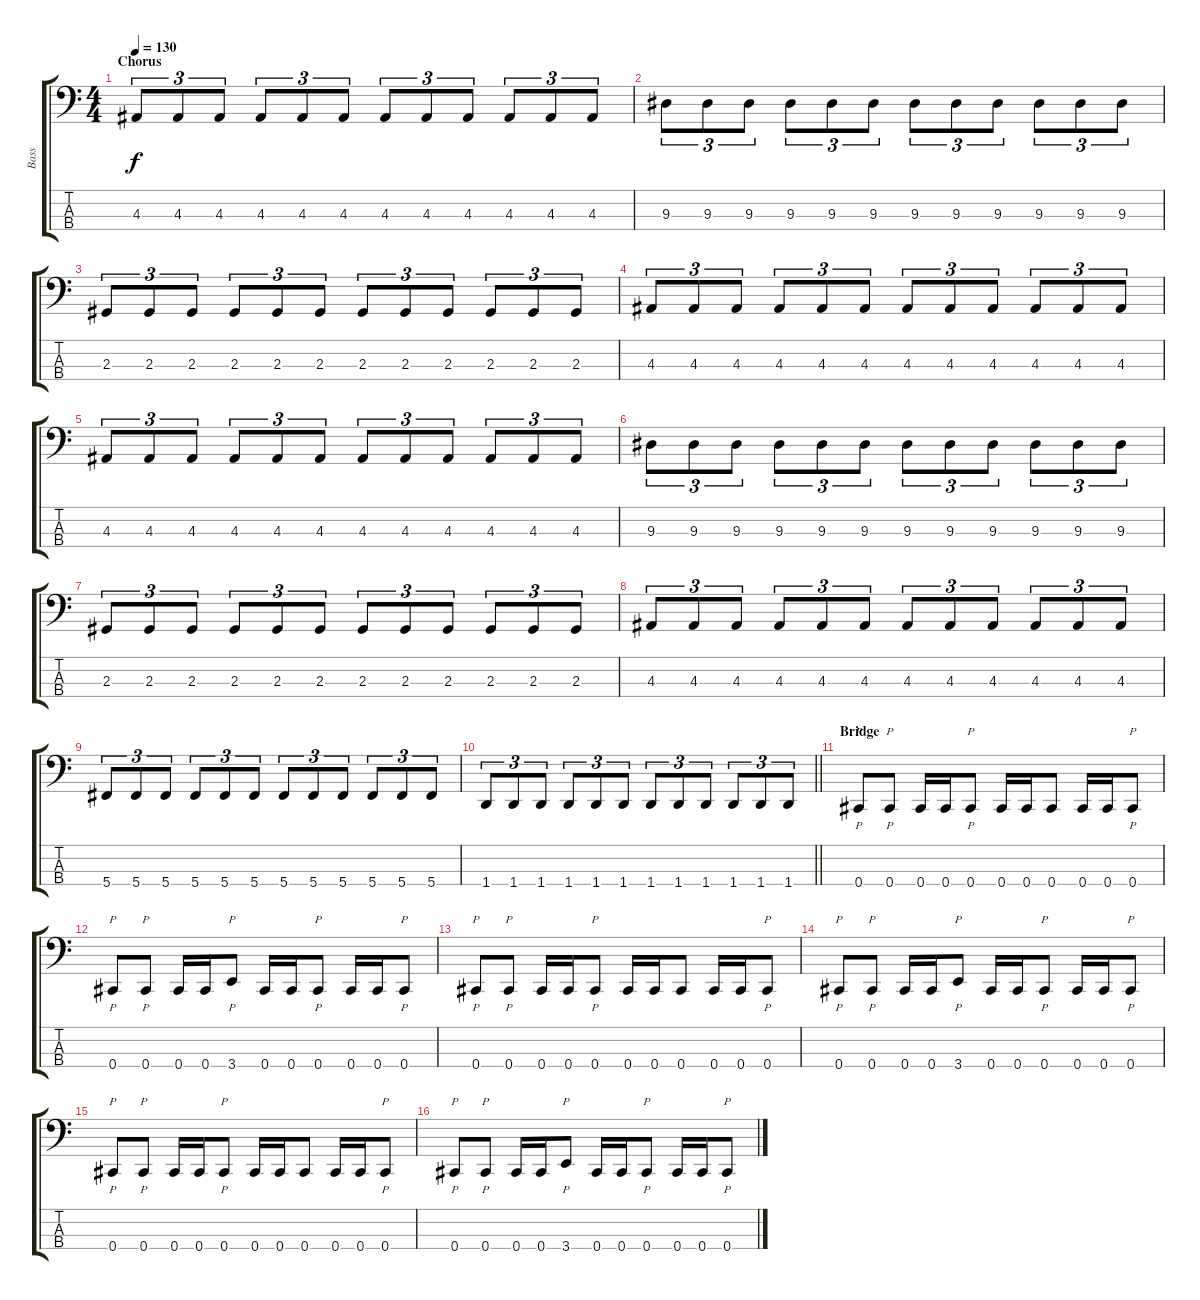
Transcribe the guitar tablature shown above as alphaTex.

\track ("Bass" "Bass") {instrument electricbassfinger}
\staff {score tabs}
\tuning (E2 B1 Gb1 Db1) {hide}
\ts (4 4)
\section ("" "Chorus")
\tempo 130
\clef f4
\ks c
4.3.8{tu (3 2) dy f} 4.3.8{tu (3 2)} 4.3.8{tu (3 2)} 4.3.8{tu (3 2)} 4.3.8{tu (3 2)} 4.3.8{tu (3 2)} 4.3.8{tu (3 2)} 4.3.8{tu (3 2)} 4.3.8{tu (3 2)} 4.3.8{tu (3 2)} 4.3.8{tu (3 2)} 4.3.8{tu (3 2)} |
9.3.8{tu (3 2)} 9.3.8{tu (3 2)} 9.3.8{tu (3 2)} 9.3.8{tu (3 2)} 9.3.8{tu (3 2)} 9.3.8{tu (3 2)} 9.3.8{tu (3 2)} 9.3.8{tu (3 2)} 9.3.8{tu (3 2)} 9.3.8{tu (3 2)} 9.3.8{tu (3 2)} 9.3.8{tu (3 2)} |
2.3.8{tu (3 2)} 2.3.8{tu (3 2)} 2.3.8{tu (3 2)} 2.3.8{tu (3 2)} 2.3.8{tu (3 2)} 2.3.8{tu (3 2)} 2.3.8{tu (3 2)} 2.3.8{tu (3 2)} 2.3.8{tu (3 2)} 2.3.8{tu (3 2)} 2.3.8{tu (3 2)} 2.3.8{tu (3 2)} |
4.3.8{tu (3 2)} 4.3.8{tu (3 2)} 4.3.8{tu (3 2)} 4.3.8{tu (3 2)} 4.3.8{tu (3 2)} 4.3.8{tu (3 2)} 4.3.8{tu (3 2)} 4.3.8{tu (3 2)} 4.3.8{tu (3 2)} 4.3.8{tu (3 2)} 4.3.8{tu (3 2)} 4.3.8{tu (3 2)} |
4.3.8{tu (3 2)} 4.3.8{tu (3 2)} 4.3.8{tu (3 2)} 4.3.8{tu (3 2)} 4.3.8{tu (3 2)} 4.3.8{tu (3 2)} 4.3.8{tu (3 2)} 4.3.8{tu (3 2)} 4.3.8{tu (3 2)} 4.3.8{tu (3 2)} 4.3.8{tu (3 2)} 4.3.8{tu (3 2)} |
9.3.8{tu (3 2)} 9.3.8{tu (3 2)} 9.3.8{tu (3 2)} 9.3.8{tu (3 2)} 9.3.8{tu (3 2)} 9.3.8{tu (3 2)} 9.3.8{tu (3 2)} 9.3.8{tu (3 2)} 9.3.8{tu (3 2)} 9.3.8{tu (3 2)} 9.3.8{tu (3 2)} 9.3.8{tu (3 2)} |
2.3.8{tu (3 2)} 2.3.8{tu (3 2)} 2.3.8{tu (3 2)} 2.3.8{tu (3 2)} 2.3.8{tu (3 2)} 2.3.8{tu (3 2)} 2.3.8{tu (3 2)} 2.3.8{tu (3 2)} 2.3.8{tu (3 2)} 2.3.8{tu (3 2)} 2.3.8{tu (3 2)} 2.3.8{tu (3 2)} |
4.3.8{tu (3 2)} 4.3.8{tu (3 2)} 4.3.8{tu (3 2)} 4.3.8{tu (3 2)} 4.3.8{tu (3 2)} 4.3.8{tu (3 2)} 4.3.8{tu (3 2)} 4.3.8{tu (3 2)} 4.3.8{tu (3 2)} 4.3.8{tu (3 2)} 4.3.8{tu (3 2)} 4.3.8{tu (3 2)} |
5.4.8{tu (3 2)} 5.4.8{tu (3 2)} 5.4.8{tu (3 2)} 5.4.8{tu (3 2)} 5.4.8{tu (3 2)} 5.4.8{tu (3 2)} 5.4.8{tu (3 2)} 5.4.8{tu (3 2)} 5.4.8{tu (3 2)} 5.4.8{tu (3 2)} 5.4.8{tu (3 2)} 5.4.8{tu (3 2)} |
\barLineRight lightlight
1.4.8{tu (3 2)} 1.4.8{tu (3 2)} 1.4.8{tu (3 2)} 1.4.8{tu (3 2)} 1.4.8{tu (3 2)} 1.4.8{tu (3 2)} 1.4.8{tu (3 2)} 1.4.8{tu (3 2)} 1.4.8{tu (3 2)} 1.4.8{tu (3 2)} 1.4.8{tu (3 2)} 1.4.8{tu (3 2)} |
\section ("" "Bridge")
0.4.8{p} 0.4.8{p} 0.4.16 0.4.16 0.4.8{p} 0.4.16 0.4.16 0.4.8 0.4.16 0.4.16 0.4.8{p} |
0.4.8{p} 0.4.8{p} 0.4.16 0.4.16 3.4.8{p} 0.4.16 0.4.16 0.4.8{p} 0.4.16 0.4.16 0.4.8{p} |
0.4.8{p} 0.4.8{p} 0.4.16 0.4.16 0.4.8{p} 0.4.16 0.4.16 0.4.8 0.4.16 0.4.16 0.4.8{p} |
0.4.8{p} 0.4.8{p} 0.4.16 0.4.16 3.4.8{p} 0.4.16 0.4.16 0.4.8{p} 0.4.16 0.4.16 0.4.8{p} |
0.4.8{p} 0.4.8{p} 0.4.16 0.4.16 0.4.8{p} 0.4.16 0.4.16 0.4.8 0.4.16 0.4.16 0.4.8{p} |
0.4.8{p} 0.4.8{p} 0.4.16 0.4.16 3.4.8{p} 0.4.16 0.4.16 0.4.8{p} 0.4.16 0.4.16 0.4.8{p}
